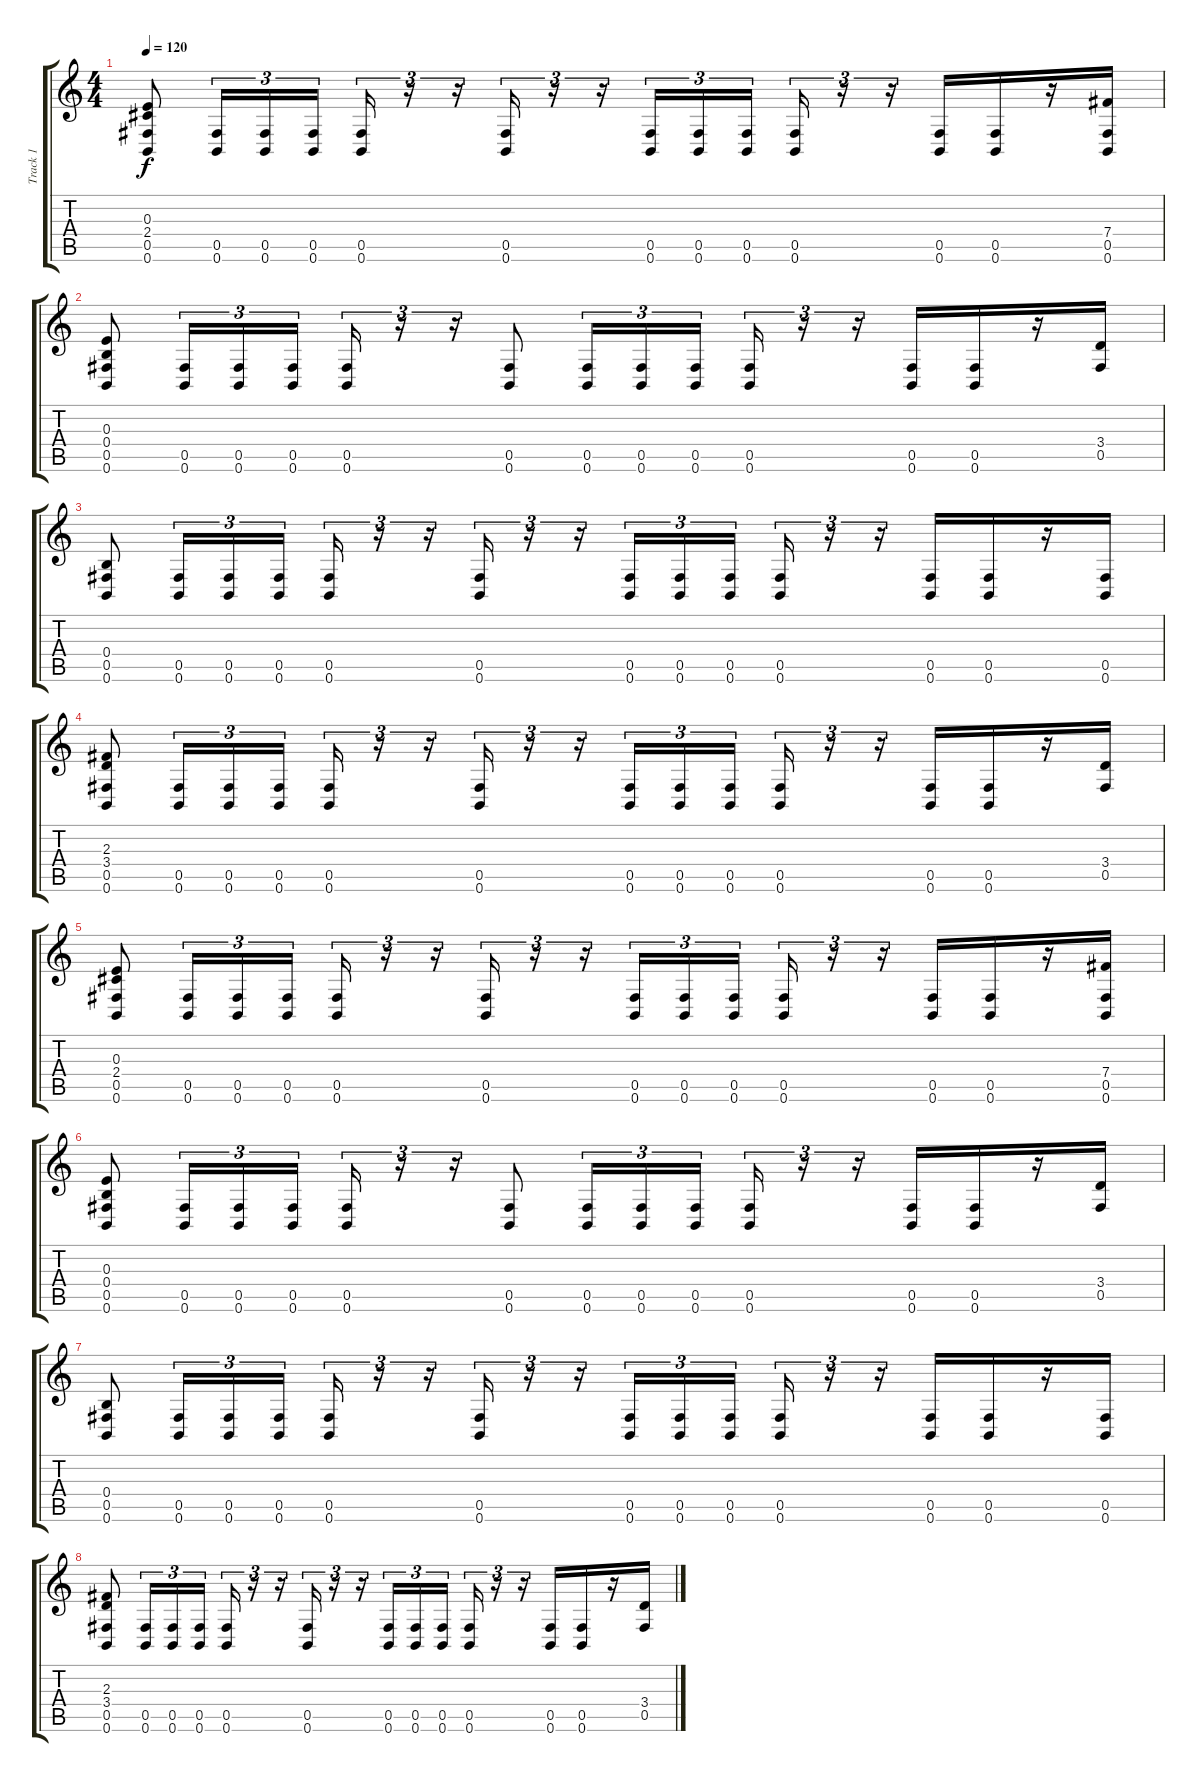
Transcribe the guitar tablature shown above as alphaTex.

\track ("Track 1" "Track 1") {instrument distortionguitar}
\staff {score tabs}
\tuning (Db4 Ab3 E3 B2 Gb2 B1) {hide}
\ts (4 4)
\tempo 120
\clef g2
\ks c
(0.3 2.4 0.5 0.6).8{dy f} (0.5 0.6).16{tu (3 2)} (0.5 0.6).16{tu (3 2)} (0.5 0.6).16{tu (3 2)} (0.5 0.6).16{tu (3 2)} r.16{tu (3 2)} r.16{tu (3 2)} (0.5 0.6).16{tu (3 2)} r.16{tu (3 2)} r.16{tu (3 2)} (0.5 0.6).16{tu (3 2)} (0.5 0.6).16{tu (3 2)} (0.5 0.6).16{tu (3 2)} (0.5 0.6).16{tu (3 2)} r.16{tu (3 2)} r.16{tu (3 2)} (0.5 0.6).16 (0.5 0.6).16 r.16 (7.4 0.5 0.6).16 |
(0.3 0.4 0.5 0.6).8 (0.5 0.6).16{tu (3 2)} (0.5 0.6).16{tu (3 2)} (0.5 0.6).16{tu (3 2)} (0.5 0.6).16{tu (3 2)} r.16{tu (3 2)} r.16{tu (3 2)} (0.5 0.6).8 (0.5 0.6).16{tu (3 2)} (0.5 0.6).16{tu (3 2)} (0.5 0.6).16{tu (3 2)} (0.5 0.6).16{tu (3 2)} r.16{tu (3 2)} r.16{tu (3 2)} (0.5 0.6).16 (0.5 0.6).16 r.16 (3.4 0.5).16 |
(0.4 0.5 0.6).8 (0.5 0.6).16{tu (3 2)} (0.5 0.6).16{tu (3 2)} (0.5 0.6).16{tu (3 2)} (0.5 0.6).16{tu (3 2)} r.16{tu (3 2)} r.16{tu (3 2)} (0.5 0.6).16{tu (3 2)} r.16{tu (3 2)} r.16{tu (3 2)} (0.5 0.6).16{tu (3 2)} (0.5 0.6).16{tu (3 2)} (0.5 0.6).16{tu (3 2)} (0.5 0.6).16{tu (3 2)} r.16{tu (3 2)} r.16{tu (3 2)} (0.5 0.6).16 (0.5 0.6).16 r.16 (0.5 0.6).16 |
(2.3 3.4 0.5 0.6).8 (0.5 0.6).16{tu (3 2)} (0.5 0.6).16{tu (3 2)} (0.5 0.6).16{tu (3 2)} (0.5 0.6).16{tu (3 2)} r.16{tu (3 2)} r.16{tu (3 2)} (0.5 0.6).16{tu (3 2)} r.16{tu (3 2)} r.16{tu (3 2)} (0.5 0.6).16{tu (3 2)} (0.5 0.6).16{tu (3 2)} (0.5 0.6).16{tu (3 2)} (0.5 0.6).16{tu (3 2)} r.16{tu (3 2)} r.16{tu (3 2)} (0.5 0.6).16 (0.5 0.6).16 r.16 (3.4 0.5).16 |
(0.3 2.4 0.5 0.6).8 (0.5 0.6).16{tu (3 2)} (0.5 0.6).16{tu (3 2)} (0.5 0.6).16{tu (3 2)} (0.5 0.6).16{tu (3 2)} r.16{tu (3 2)} r.16{tu (3 2)} (0.5 0.6).16{tu (3 2)} r.16{tu (3 2)} r.16{tu (3 2)} (0.5 0.6).16{tu (3 2)} (0.5 0.6).16{tu (3 2)} (0.5 0.6).16{tu (3 2)} (0.5 0.6).16{tu (3 2)} r.16{tu (3 2)} r.16{tu (3 2)} (0.5 0.6).16 (0.5 0.6).16 r.16 (7.4 0.5 0.6).16 |
(0.3 0.4 0.5 0.6).8 (0.5 0.6).16{tu (3 2)} (0.5 0.6).16{tu (3 2)} (0.5 0.6).16{tu (3 2)} (0.5 0.6).16{tu (3 2)} r.16{tu (3 2)} r.16{tu (3 2)} (0.5 0.6).8 (0.5 0.6).16{tu (3 2)} (0.5 0.6).16{tu (3 2)} (0.5 0.6).16{tu (3 2)} (0.5 0.6).16{tu (3 2)} r.16{tu (3 2)} r.16{tu (3 2)} (0.5 0.6).16 (0.5 0.6).16 r.16 (3.4 0.5).16 |
(0.4 0.5 0.6).8 (0.5 0.6).16{tu (3 2)} (0.5 0.6).16{tu (3 2)} (0.5 0.6).16{tu (3 2)} (0.5 0.6).16{tu (3 2)} r.16{tu (3 2)} r.16{tu (3 2)} (0.5 0.6).16{tu (3 2)} r.16{tu (3 2)} r.16{tu (3 2)} (0.5 0.6).16{tu (3 2)} (0.5 0.6).16{tu (3 2)} (0.5 0.6).16{tu (3 2)} (0.5 0.6).16{tu (3 2)} r.16{tu (3 2)} r.16{tu (3 2)} (0.5 0.6).16 (0.5 0.6).16 r.16 (0.5 0.6).16 |
(2.3 3.4 0.5 0.6).8 (0.5 0.6).16{tu (3 2)} (0.5 0.6).16{tu (3 2)} (0.5 0.6).16{tu (3 2)} (0.5 0.6).16{tu (3 2)} r.16{tu (3 2)} r.16{tu (3 2)} (0.5 0.6).16{tu (3 2)} r.16{tu (3 2)} r.16{tu (3 2)} (0.5 0.6).16{tu (3 2)} (0.5 0.6).16{tu (3 2)} (0.5 0.6).16{tu (3 2)} (0.5 0.6).16{tu (3 2)} r.16{tu (3 2)} r.16{tu (3 2)} (0.5 0.6).16 (0.5 0.6).16 r.16 (3.4 0.5).16
